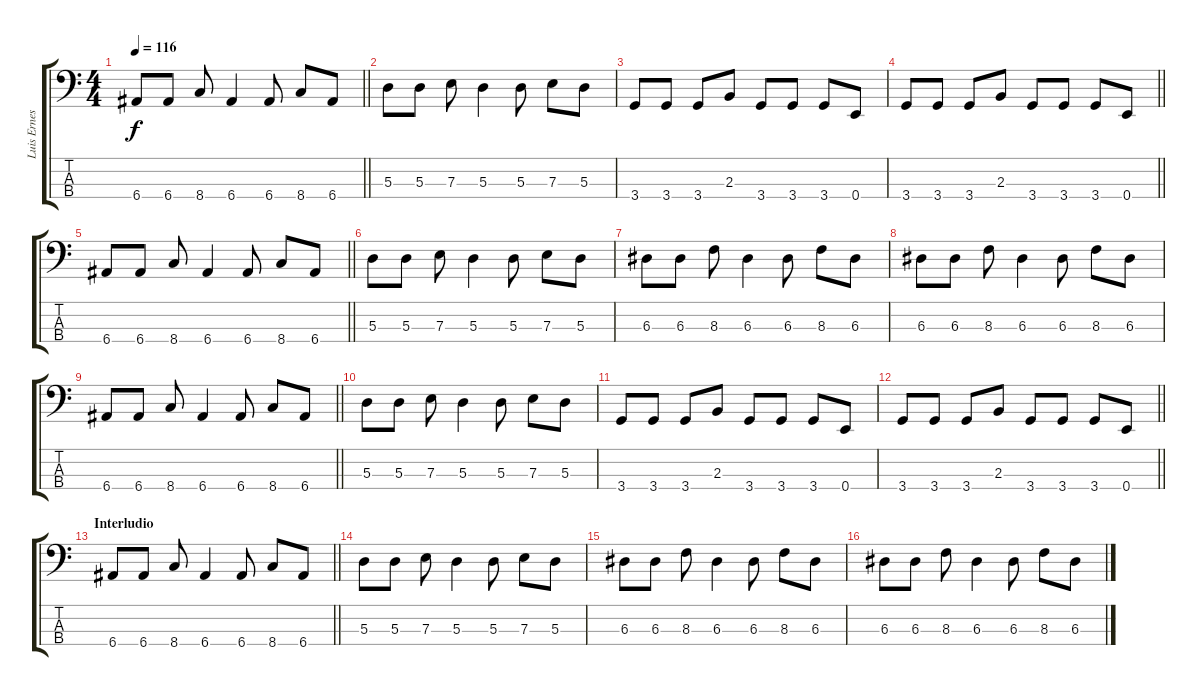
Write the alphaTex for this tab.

\track ("Luis Ernesto Martínez (Bajo)" "Luis Ernes") {instrument electricbasspick}
\staff {score tabs}
\tuning (G2 D2 A1 E1) {hide}
\ts (4 4)
\tempo 116
\clef f4
\barLineRight lightlight
\ks c
6.4.8{dy f} 6.4.8 8.4.8 6.4.4 6.4.8 8.4.8 6.4.8 |
5.3.8 5.3.8 7.3.8 5.3.4 5.3.8 7.3.8 5.3.8 |
3.4.8 3.4.8 3.4.8 2.3.8 3.4.8 3.4.8 3.4.8 0.4.8 |
\barLineRight lightlight
3.4.8 3.4.8 3.4.8 2.3.8 3.4.8 3.4.8 3.4.8 0.4.8 |
\barLineRight lightlight
6.4.8 6.4.8 8.4.8 6.4.4 6.4.8 8.4.8 6.4.8 |
5.3.8 5.3.8 7.3.8 5.3.4 5.3.8 7.3.8 5.3.8 |
6.3.8 6.3.8 8.3.8 6.3.4 6.3.8 8.3.8 6.3.8 |
6.3.8 6.3.8 8.3.8 6.3.4 6.3.8 8.3.8 6.3.8 |
\barLineRight lightlight
6.4.8 6.4.8 8.4.8 6.4.4 6.4.8 8.4.8 6.4.8 |
5.3.8 5.3.8 7.3.8 5.3.4 5.3.8 7.3.8 5.3.8 |
3.4.8 3.4.8 3.4.8 2.3.8 3.4.8 3.4.8 3.4.8 0.4.8 |
\barLineRight lightlight
3.4.8 3.4.8 3.4.8 2.3.8 3.4.8 3.4.8 3.4.8 0.4.8 |
\section ("" "Interludio")
\barLineRight lightlight
6.4.8 6.4.8 8.4.8 6.4.4 6.4.8 8.4.8 6.4.8 |
5.3.8 5.3.8 7.3.8 5.3.4 5.3.8 7.3.8 5.3.8 |
6.3.8 6.3.8 8.3.8 6.3.4 6.3.8 8.3.8 6.3.8 |
6.3.8 6.3.8 8.3.8 6.3.4 6.3.8 8.3.8 6.3.8
